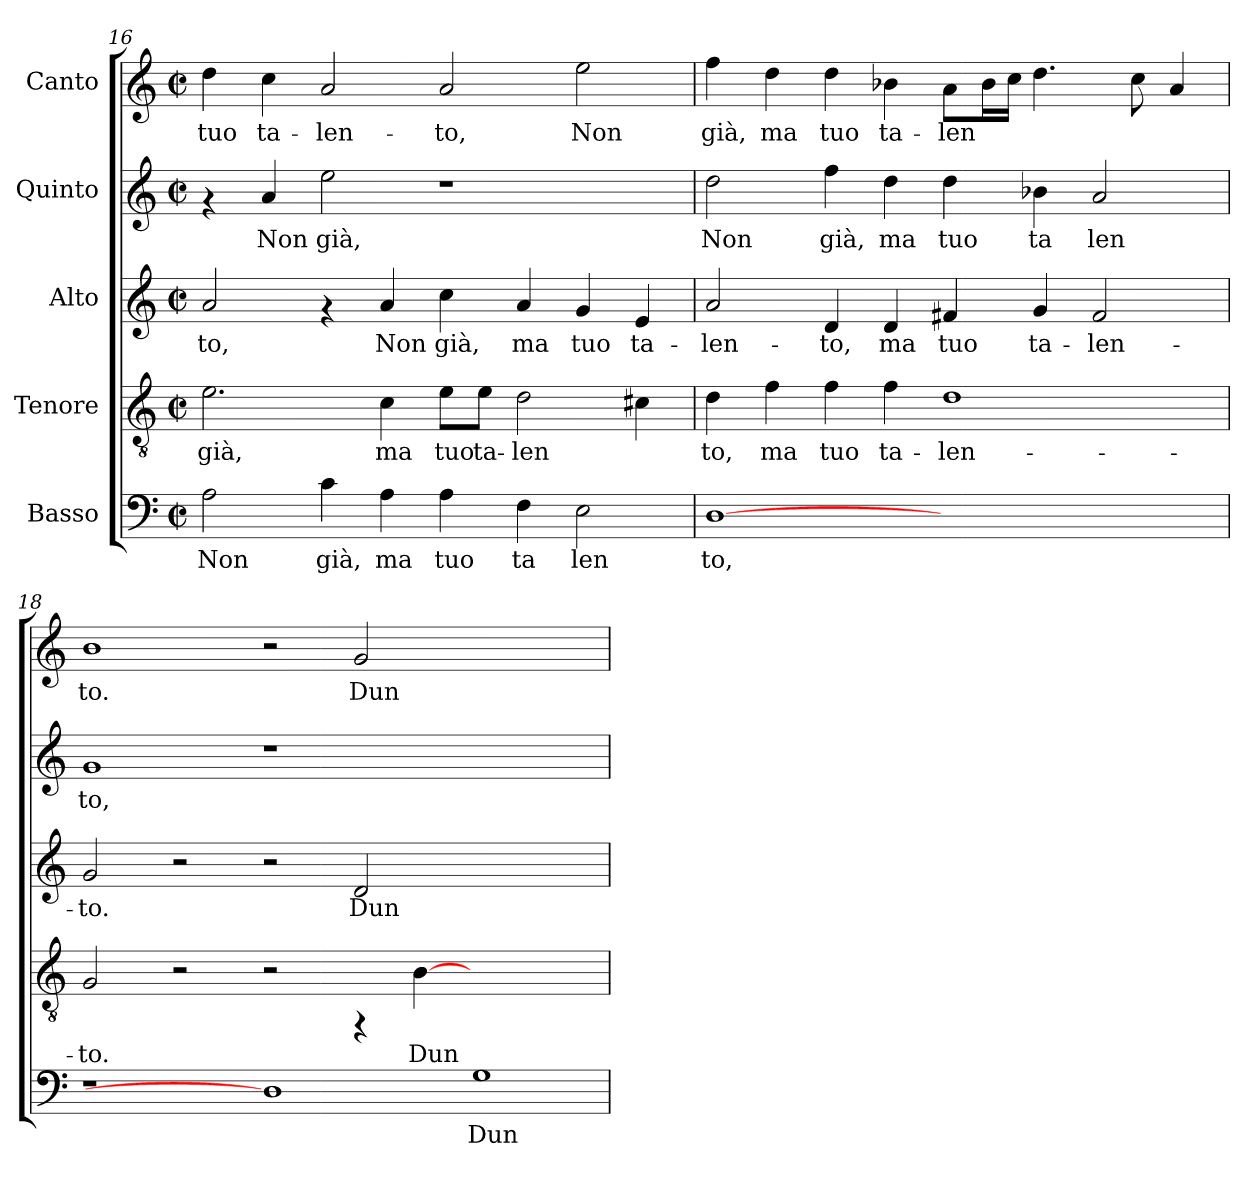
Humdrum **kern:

**kern	**text	**kern	**text	**kern	**text	**kern	**text	**kern	**text
*part5	*part5	*part4	*part4	*part3	*part3	*part2	*part2	*part1	*part1
*staff5	*staff5	*staff4	*staff4	*staff3	*staff3	*staff2	*staff2	*staff1	*staff1
*I"Basso	*	*I"Tenore	*	*I"Alto	*	*I"Quinto	*	*I"Canto	*
*clefF4	*	*clefGv2	*	*clefG2	*	*clefG2	*	*clefG2	*
*k[]	*	*k[]	*	*k[]	*	*k[]	*	*k[]	*
*C:	*	*C:	*	*C:	*	*C:	*	*C:	*
*M2/2	*	*M2/2	*	*M2/2	*	*M2/2	*	*M2/2	*
*met(c|)	*	*met(c|)	*	*met(c|)	*	*met(c|)	*	*met(c|)	*
=16	=16	=16	=16	=16	=16	=16	=16	=16	=16
!	!LO:LY:b:rj	!	!LO:LY:b:cj	!	!LO:LY:b:rj	!	!	!	!LO:LY:b:rj
2A\	Non	2.e\	già,	2a/	-to,	4rf	.	4dd\	tuo
!	!	!	!	!	!	!	!LO:LY:b:cj	!	!LO:LY:b:rj
.	.	.	.	.	.	4a/	Non	4cc\	ta-
!	!LO:LY:b:rj	!	!	!	!	!	!LO:LY:b:cj	!	!LO:LY:b:rj
4c\	già,	.	.	4rf	.	2ee\	già,	2a/	-len-
!	!LO:LY:b:rj	!	!LO:LY:b:cj	!	!LO:LY:b:rj	!	!	!	!
4A\	ma	4c\	ma	4a/	Non	.	.	.	.
!	!LO:LY:b:rj	!	!LO:LY:b:cj	!	!LO:LY:b:rj	!	!	!	!LO:LY:b:rj
4A\	tuo	8e\L	tuo	4cc\	già,	1r	.	2a/	-to,
!	!	!	!LO:LY:b:cj	!	!	!	!	!	!
.	.	8e\J	ta-	.	.	.	.	.	.
!	!LO:LY:b:rj	!	!LO:LY:b:cj	!	!LO:LY:b:rj	!	!	!	!
4F\	ta	2d\	-len-	4a/	ma	.	.	.	.
!	!LO:LY:b:rj	!	!	!	!LO:LY:b:rj	!	!	!	!LO:LY:b:rj
2E\	len	.	.	4g/	tuo	.	.	2ee\	Non
!	!	!	!LO:LY:b:cj	!	!LO:LY:b:rj	!	!	!	!
.	.	4c#\	--	4e/	ta-	.	.	.	.
=17	=17	=17	=17	=17	=17	=17	=17	=17	=17
!	!LO:LY:b:rj	!	!LO:LY:b:cj	!	!LO:LY:b:rj	!	!LO:LY:b:cj	!	!LO:LY:b:rj
[1D	to,	4d\	-to,	2a/	-len-	2dd\	Non	4ff\	già,
!	!	!	!LO:LY:b:cj	!	!	!	!	!	!LO:LY:b:rj
.	.	4f\	ma	.	.	.	.	4dd\	ma
!	!	!	!LO:LY:b:cj	!	!LO:LY:b:rj	!	!LO:LY:b:cj	!	!LO:LY:b:rj
.	.	4f\	tuo	4d/	-to,	4ff\	già,	4dd\	tuo
!	!	!	!LO:LY:b:cj	!	!LO:LY:b:rj	!	!LO:LY:b:cj	!	!LO:LY:b:rj
.	.	4f\	ta-	4d/	ma	4dd\	ma	4b-X\	ta-
!	!	!	!LO:LY:b:cj	!	!LO:LY:b:rj	!	!LO:LY:b:cj	!	!LO:LY:b:rj
1ryy	.	1d	-len-	4f#X/	tuo	4dd\	tuo	8a\L	-len-
!	!	!	!	!	!	!	!	!	!LO:LY:b:rj
.	.	.	.	.	.	.	.	16b-\	--
!	!	!	!	!	!	!	!	!	!LO:LY:b:rj
.	.	.	.	.	.	.	.	16cc\J	--
!	!	!	!	!	!LO:LY:b:rj	!	!LO:LY:b:cj	!	!LO:LY:b:rj
.	.	.	.	4g/	ta-	4b-X\	ta	4.dd\	--
!	!	!	!	!	!LO:LY:b:rj	!	!LO:LY:b:cj	!	!
.	.	.	.	2f#/	-len-	2a/	len	.	.
!	!	!	!	!	!	!	!	!	!LO:LY:b:rj
.	.	.	.	.	.	.	.	8cc\	--
!	!	!	!	!	!	!	!	!	!LO:LY:b:rj
.	.	.	.	.	.	.	.	4a/	--
!!LO:PB:g=z
=18	=18	=18	=18	=18	=18	=18	=18	=18	=18
!	!	!	!LO:LY:b:cj	!	!LO:LY:b:rj	!	!LO:LY:b:cj	!	!LO:LY:b:rj
1r	.	2G/	-to.	2g/	-to.	1g	to,	1b	-to.
.	.	2r	.	2r	.	.	.	.	.
1D]	.	2r	.	2r	.	1r	.	2r	.
!	!	!	!	!	!LO:LY:b:rj	!	!	!	!LO:LY:b:rj
.	.	4rFF	.	2d/	Dun	.	.	2g/	Dun
!	!	!	!LO:LY:b:cj	!	!	!	!	!	!
.	.	[>4B\	Dun-	.	.	.	.	.	.
!	!LO:LY:b:rj	!	!	!	!	!	!	!	!
1G	Dun	1ryy	.	1ryy	.	1ryy	.	1ryy	.
=	=	=	=	=	=	=	=	=	=
*-	*-	*-	*-	*-	*-	*-	*-	*-	*-
